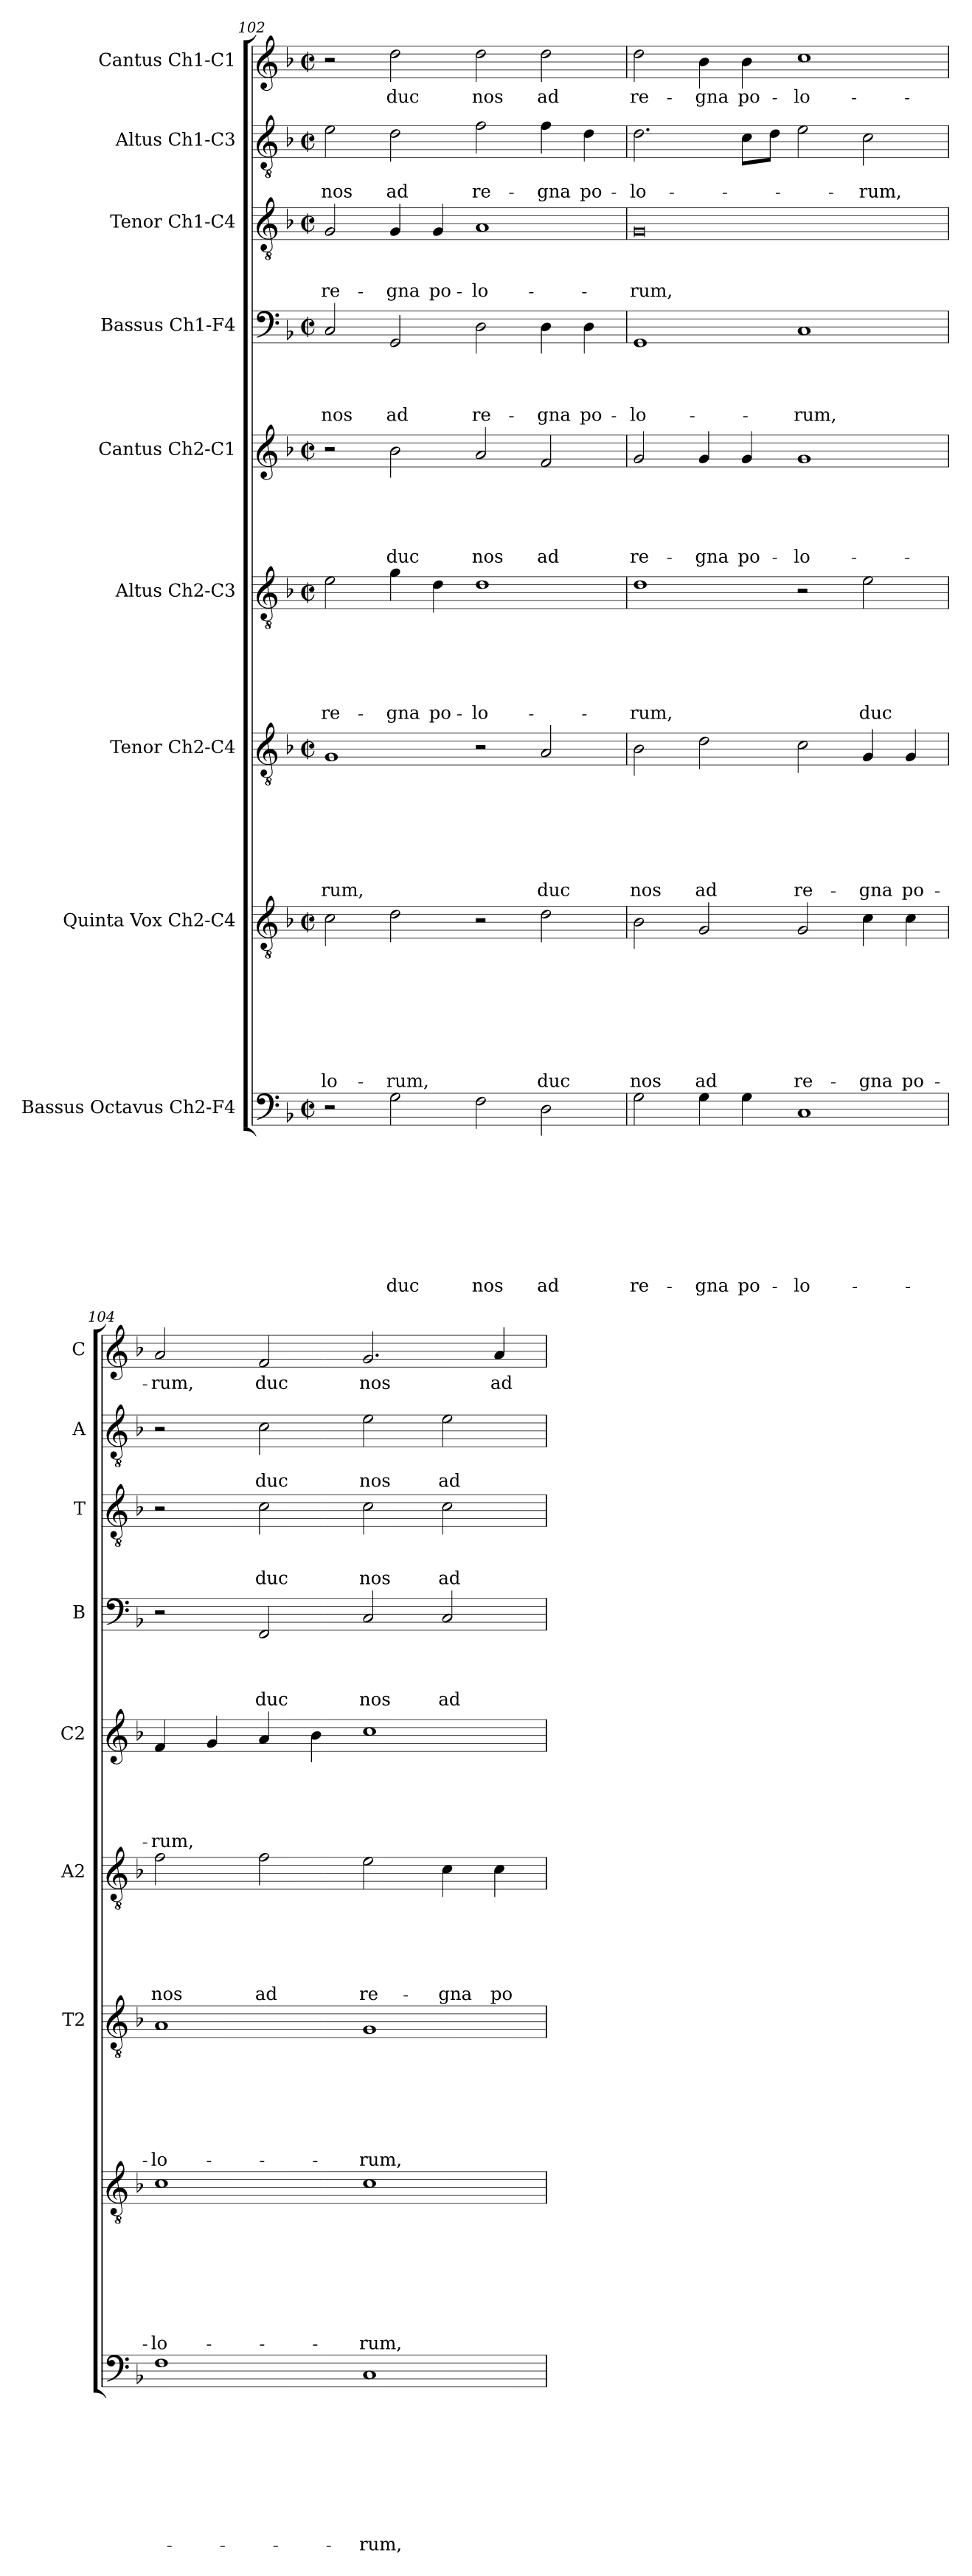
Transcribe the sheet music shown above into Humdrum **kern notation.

**kern	**text	**text	**text	**text	**text	**text	**text	**text	**text	**kern	**text	**text	**text	**text	**text	**text	**text	**text	**kern	**text	**text	**text	**text	**text	**text	**text	**kern	**text	**text	**text	**text	**text	**text	**kern	**text	**text	**text	**text	**text	**kern	**text	**text	**text	**text	**kern	**text	**text	**text	**kern	**text	**text	**kern	**text
*part9	*part9	*part9	*part9	*part9	*part9	*part9	*part9	*part9	*part9	*part8	*part8	*part8	*part8	*part8	*part8	*part8	*part8	*part8	*part7	*part7	*part7	*part7	*part7	*part7	*part7	*part7	*part6	*part6	*part6	*part6	*part6	*part6	*part6	*part5	*part5	*part5	*part5	*part5	*part5	*part4	*part4	*part4	*part4	*part4	*part3	*part3	*part3	*part3	*part2	*part2	*part2	*part1	*part1
*staff9	*staff9	*staff9	*staff9	*staff9	*staff9	*staff9	*staff9	*staff9	*staff9	*staff8	*staff8	*staff8	*staff8	*staff8	*staff8	*staff8	*staff8	*staff8	*staff7	*staff7	*staff7	*staff7	*staff7	*staff7	*staff7	*staff7	*staff6	*staff6	*staff6	*staff6	*staff6	*staff6	*staff6	*staff5	*staff5	*staff5	*staff5	*staff5	*staff5	*staff4	*staff4	*staff4	*staff4	*staff4	*staff3	*staff3	*staff3	*staff3	*staff2	*staff2	*staff2	*staff1	*staff1
*I"Bassus Octavus Ch2-F4	*	*	*	*	*	*	*	*	*	*I"Quinta Vox Ch2-C4	*	*	*	*	*	*	*	*	*I"Tenor Ch2-C4	*	*	*	*	*	*	*	*I"Altus Ch2-C3	*	*	*	*	*	*	*I"Cantus Ch2-C1	*	*	*	*	*	*I"Bassus Ch1-F4	*	*	*	*	*I"Tenor Ch1-C4	*	*	*	*I"Altus Ch1-C3	*	*	*I"Cantus Ch1-C1	*
*	*	*	*	*	*	*	*	*	*	*	*	*	*	*	*	*	*	*	*I'T2	*	*	*	*	*	*	*	*I'A2	*	*	*	*	*	*	*I'C2	*	*	*	*	*	*I'B	*	*	*	*	*I'T	*	*	*	*I'A	*	*	*I'C	*
*clefF4	*	*	*	*	*	*	*	*	*	*clefGv2	*	*	*	*	*	*	*	*	*clefGv2	*	*	*	*	*	*	*	*clefGv2	*	*	*	*	*	*	*clefG2	*	*	*	*	*	*clefF4	*	*	*	*	*clefGv2	*	*	*	*clefGv2	*	*	*clefG2	*
*k[b-]	*	*	*	*	*	*	*	*	*	*k[b-]	*	*	*	*	*	*	*	*	*k[b-]	*	*	*	*	*	*	*	*k[b-]	*	*	*	*	*	*	*k[b-]	*	*	*	*	*	*k[b-]	*	*	*	*	*k[b-]	*	*	*	*k[b-]	*	*	*k[b-]	*
*F:	*	*	*	*	*	*	*	*	*	*F:	*	*	*	*	*	*	*	*	*F:	*	*	*	*	*	*	*	*F:	*	*	*	*	*	*	*F:	*	*	*	*	*	*F:	*	*	*	*	*F:	*	*	*	*F:	*	*	*F:	*
*M2/2	*	*	*	*	*	*	*	*	*	*M2/2	*	*	*	*	*	*	*	*	*M2/2	*	*	*	*	*	*	*	*M2/2	*	*	*	*	*	*	*M2/2	*	*	*	*	*	*M2/2	*	*	*	*	*M2/2	*	*	*	*M2/2	*	*	*M2/2	*
*met(c|)	*	*	*	*	*	*	*	*	*	*met(c|)	*	*	*	*	*	*	*	*	*met(c|)	*	*	*	*	*	*	*	*met(c|)	*	*	*	*	*	*	*met(c|)	*	*	*	*	*	*met(c|)	*	*	*	*	*met(c|)	*	*	*	*met(c|)	*	*	*met(c|)	*
=102	=102	=102	=102	=102	=102	=102	=102	=102	=102	=102	=102	=102	=102	=102	=102	=102	=102	=102	=102	=102	=102	=102	=102	=102	=102	=102	=102	=102	=102	=102	=102	=102	=102	=102	=102	=102	=102	=102	=102	=102	=102	=102	=102	=102	=102	=102	=102	=102	=102	=102	=102	=102	=102
!	!	!	!	!	!	!	!	!	!	!	!	!	!	!	!	!	!	!LO:LY:b	!	!	!	!	!	!	!	!LO:LY:b	!	!	!	!	!	!	!LO:LY:b	!	!	!	!	!	!	!	!	!	!	!LO:LY:b	!	!	!	!LO:LY:b	!	!	!LO:LY:b	!	!
2r	.	.	.	.	.	.	.	.	.	2c\	.	.	.	.	.	.	.	-lo-	1G	.	.	.	.	.	.	-rum,	2e\	.	.	.	.	.	re-	2r	.	.	.	.	.	2C/	.	.	.	nos	2G/	.	.	re-	2e\	.	nos	2r	.
!	!	!	!	!	!	!	!	!	!LO:LY:b	!	!	!	!	!	!	!	!	!LO:LY:b	!	!	!	!	!	!	!	!	!	!	!	!	!	!	!LO:LY:b	!	!	!	!	!	!LO:LY:b	!	!	!	!	!LO:LY:b	!	!	!	!LO:LY:b	!	!	!LO:LY:b	!	!LO:LY:b
2G\	.	.	.	.	.	.	.	.	duc	2d\	.	.	.	.	.	.	.	-rum,	.	.	.	.	.	.	.	.	4g\	.	.	.	.	.	-gna	2b-\	.	.	.	.	duc	2GG/	.	.	.	ad	4G/	.	.	-gna	2d\	.	ad	2dd\	duc
!	!	!	!	!	!	!	!	!	!	!	!	!	!	!	!	!	!	!	!	!	!	!	!	!	!	!	!	!	!	!	!	!	!LO:LY:b	!	!	!	!	!	!	!	!	!	!	!	!	!	!	!LO:LY:b	!	!	!	!	!
.	.	.	.	.	.	.	.	.	.	.	.	.	.	.	.	.	.	.	.	.	.	.	.	.	.	.	4d\	.	.	.	.	.	po-	.	.	.	.	.	.	.	.	.	.	.	4G/	.	.	po-	.	.	.	.	.
!	!	!	!	!	!	!	!	!	!LO:LY:b	!	!	!	!	!	!	!	!	!	!	!	!	!	!	!	!	!	!	!	!	!	!	!	!LO:LY:b	!	!	!	!	!	!LO:LY:b	!	!	!	!	!LO:LY:b	!	!	!	!LO:LY:b	!	!	!LO:LY:b	!	!LO:LY:b
2F\	.	.	.	.	.	.	.	.	nos	2r	.	.	.	.	.	.	.	.	2r	.	.	.	.	.	.	.	1d	.	.	.	.	.	-lo-	2a/	.	.	.	.	nos	2D\	.	.	.	re-	1A	.	.	-lo-	2f\	.	re-	2dd\	nos
!	!	!	!	!	!	!	!	!	!LO:LY:b	!	!	!	!	!	!	!	!	!LO:LY:b	!	!	!	!	!	!	!	!LO:LY:b	!	!	!	!	!	!	!	!	!	!	!	!	!LO:LY:b	!	!	!	!	!LO:LY:b	!	!	!	!	!	!	!LO:LY:b	!	!LO:LY:b
2D\	.	.	.	.	.	.	.	.	ad	2d\	.	.	.	.	.	.	.	duc	2A/	.	.	.	.	.	.	duc	.	.	.	.	.	.	.	2f/	.	.	.	.	ad	4D\	.	.	.	-gna	.	.	.	.	4f\	.	-gna	2dd\	ad
!	!	!	!	!	!	!	!	!	!	!	!	!	!	!	!	!	!	!	!	!	!	!	!	!	!	!	!	!	!	!	!	!	!	!	!	!	!	!	!	!	!	!	!	!LO:LY:b	!	!	!	!	!	!	!LO:LY:b	!	!
.	.	.	.	.	.	.	.	.	.	.	.	.	.	.	.	.	.	.	.	.	.	.	.	.	.	.	.	.	.	.	.	.	.	.	.	.	.	.	.	4D\	.	.	.	po-	.	.	.	.	4d\	.	po-	.	.
=103	=103	=103	=103	=103	=103	=103	=103	=103	=103	=103	=103	=103	=103	=103	=103	=103	=103	=103	=103	=103	=103	=103	=103	=103	=103	=103	=103	=103	=103	=103	=103	=103	=103	=103	=103	=103	=103	=103	=103	=103	=103	=103	=103	=103	=103	=103	=103	=103	=103	=103	=103	=103	=103
!	!	!	!	!	!	!	!	!	!LO:LY:b	!	!	!	!	!	!	!	!	!LO:LY:b	!	!	!	!	!	!	!	!LO:LY:b	!	!	!	!	!	!	!LO:LY:b	!	!	!	!	!	!LO:LY:b	!	!	!	!	!LO:LY:b	!	!	!	!LO:LY:b	!	!	!LO:LY:b	!	!LO:LY:b
2G\	.	.	.	.	.	.	.	.	re-	2B-\	.	.	.	.	.	.	.	nos	2B-\	.	.	.	.	.	.	nos	1d	.	.	.	.	.	-rum,	2g/	.	.	.	.	re-	1GG	.	.	.	-lo-	0G	.	.	-rum,	2.d\	.	-lo-	2dd\	re-
!	!	!	!	!	!	!	!	!	!LO:LY:b	!	!	!	!	!	!	!	!	!LO:LY:b	!	!	!	!	!	!	!	!LO:LY:b	!	!	!	!	!	!	!	!	!	!	!	!	!LO:LY:b	!	!	!	!	!	!	!	!	!	!	!	!	!	!LO:LY:b
4G\	.	.	.	.	.	.	.	.	-gna	2G/	.	.	.	.	.	.	.	ad	2d\	.	.	.	.	.	.	ad	.	.	.	.	.	.	.	4g/	.	.	.	.	-gna	.	.	.	.	.	.	.	.	.	.	.	.	4b-\	-gna
!	!	!	!	!	!	!	!	!	!LO:LY:b	!	!	!	!	!	!	!	!	!	!	!	!	!	!	!	!	!	!	!	!	!	!	!	!	!	!	!	!	!	!LO:LY:b	!	!	!	!	!	!	!	!	!	!	!	!	!	!LO:LY:b
4G\	.	.	.	.	.	.	.	.	po-	.	.	.	.	.	.	.	.	.	.	.	.	.	.	.	.	.	.	.	.	.	.	.	.	4g/	.	.	.	.	po-	.	.	.	.	.	.	.	.	.	8c\L	.	.	4b-\	po-
.	.	.	.	.	.	.	.	.	.	.	.	.	.	.	.	.	.	.	.	.	.	.	.	.	.	.	.	.	.	.	.	.	.	.	.	.	.	.	.	.	.	.	.	.	.	.	.	.	8d\J	.	.	.	.
!	!	!	!	!	!	!	!	!	!LO:LY:b	!	!	!	!	!	!	!	!	!LO:LY:b	!	!	!	!	!	!	!	!LO:LY:b	!	!	!	!	!	!	!	!	!	!	!	!	!LO:LY:b	!	!	!	!	!LO:LY:b	!	!	!	!	!	!	!	!	!LO:LY:b
1C	.	.	.	.	.	.	.	.	-lo-	2G/	.	.	.	.	.	.	.	re-	2c\	.	.	.	.	.	.	re-	2r	.	.	.	.	.	.	1g	.	.	.	.	-lo-	1C	.	.	.	-rum,	.	.	.	.	2e\	.	.	1cc	-lo-
!	!	!	!	!	!	!	!	!	!	!	!	!	!	!	!	!	!	!LO:LY:b	!	!	!	!	!	!	!	!LO:LY:b	!	!	!	!	!	!	!LO:LY:b	!	!	!	!	!	!	!	!	!	!	!	!	!	!	!	!	!	!LO:LY:b	!	!
.	.	.	.	.	.	.	.	.	.	4c\	.	.	.	.	.	.	.	-gna	4G/	.	.	.	.	.	.	-gna	2e\	.	.	.	.	.	duc	.	.	.	.	.	.	.	.	.	.	.	.	.	.	.	2c\	.	-rum,	.	.
!	!	!	!	!	!	!	!	!	!	!	!	!	!	!	!	!	!	!LO:LY:b	!	!	!	!	!	!	!	!LO:LY:b	!	!	!	!	!	!	!	!	!	!	!	!	!	!	!	!	!	!	!	!	!	!	!	!	!	!	!
.	.	.	.	.	.	.	.	.	.	4c\	.	.	.	.	.	.	.	po-	4G/	.	.	.	.	.	.	po-	.	.	.	.	.	.	.	.	.	.	.	.	.	.	.	.	.	.	.	.	.	.	.	.	.	.	.
=104	=104	=104	=104	=104	=104	=104	=104	=104	=104	=104	=104	=104	=104	=104	=104	=104	=104	=104	=104	=104	=104	=104	=104	=104	=104	=104	=104	=104	=104	=104	=104	=104	=104	=104	=104	=104	=104	=104	=104	=104	=104	=104	=104	=104	=104	=104	=104	=104	=104	=104	=104	=104	=104
!	!	!	!	!	!	!	!	!	!	!	!	!	!	!	!	!	!	!LO:LY:b	!	!	!	!	!	!	!	!LO:LY:b	!	!	!	!	!	!	!LO:LY:b	!	!	!	!	!	!LO:LY:b	!	!	!	!	!	!	!	!	!	!	!	!	!	!LO:LY:b
1F	.	.	.	.	.	.	.	.	.	1c	.	.	.	.	.	.	.	-lo-	1A	.	.	.	.	.	.	-lo-	2f\	.	.	.	.	.	nos	4f/	.	.	.	.	-rum,	2r	.	.	.	.	2r	.	.	.	2r	.	.	2a/	-rum,
.	.	.	.	.	.	.	.	.	.	.	.	.	.	.	.	.	.	.	.	.	.	.	.	.	.	.	.	.	.	.	.	.	.	4g/	.	.	.	.	.	.	.	.	.	.	.	.	.	.	.	.	.	.	.
!	!	!	!	!	!	!	!	!	!	!	!	!	!	!	!	!	!	!	!	!	!	!	!	!	!	!	!	!	!	!	!	!	!LO:LY:b	!	!	!	!	!	!	!	!	!	!	!LO:LY:b	!	!	!	!LO:LY:b	!	!	!LO:LY:b	!	!LO:LY:b
.	.	.	.	.	.	.	.	.	.	.	.	.	.	.	.	.	.	.	.	.	.	.	.	.	.	.	2f\	.	.	.	.	.	ad	4a/	.	.	.	.	.	2FF/	.	.	.	duc	2c\	.	.	duc	2c\	.	duc	2f/	duc
.	.	.	.	.	.	.	.	.	.	.	.	.	.	.	.	.	.	.	.	.	.	.	.	.	.	.	.	.	.	.	.	.	.	4b-\	.	.	.	.	.	.	.	.	.	.	.	.	.	.	.	.	.	.	.
!	!	!	!	!	!	!	!	!	!LO:LY:b	!	!	!	!	!	!	!	!	!LO:LY:b	!	!	!	!	!	!	!	!LO:LY:b	!	!	!	!	!	!	!LO:LY:b	!	!	!	!	!	!	!	!	!	!	!LO:LY:b	!	!	!	!LO:LY:b	!	!	!LO:LY:b	!	!LO:LY:b
1C	.	.	.	.	.	.	.	.	-rum,	1c	.	.	.	.	.	.	.	-rum,	1G	.	.	.	.	.	.	-rum,	2e\	.	.	.	.	.	re-	1cc	.	.	.	.	.	2C/	.	.	.	nos	2c\	.	.	nos	2e\	.	nos	2.g/	nos
!	!	!	!	!	!	!	!	!	!	!	!	!	!	!	!	!	!	!	!	!	!	!	!	!	!	!	!	!	!	!	!	!	!LO:LY:b	!	!	!	!	!	!	!	!	!	!	!LO:LY:b	!	!	!	!LO:LY:b	!	!	!LO:LY:b	!	!
.	.	.	.	.	.	.	.	.	.	.	.	.	.	.	.	.	.	.	.	.	.	.	.	.	.	.	4c\	.	.	.	.	.	-gna	.	.	.	.	.	.	2C/	.	.	.	ad	2c\	.	.	ad	2e\	.	ad	.	.
!	!	!	!	!	!	!	!	!	!	!	!	!	!	!	!	!	!	!	!	!	!	!	!	!	!	!	!	!	!	!	!	!	!LO:LY:b	!	!	!	!	!	!	!	!	!	!	!	!	!	!	!	!	!	!	!	!LO:LY:b
.	.	.	.	.	.	.	.	.	.	.	.	.	.	.	.	.	.	.	.	.	.	.	.	.	.	.	4c\	.	.	.	.	.	po-	.	.	.	.	.	.	.	.	.	.	.	.	.	.	.	.	.	.	4a/	ad
=	=	=	=	=	=	=	=	=	=	=	=	=	=	=	=	=	=	=	=	=	=	=	=	=	=	=	=	=	=	=	=	=	=	=	=	=	=	=	=	=	=	=	=	=	=	=	=	=	=	=	=	=	=
*-	*-	*-	*-	*-	*-	*-	*-	*-	*-	*-	*-	*-	*-	*-	*-	*-	*-	*-	*-	*-	*-	*-	*-	*-	*-	*-	*-	*-	*-	*-	*-	*-	*-	*-	*-	*-	*-	*-	*-	*-	*-	*-	*-	*-	*-	*-	*-	*-	*-	*-	*-	*-	*-
